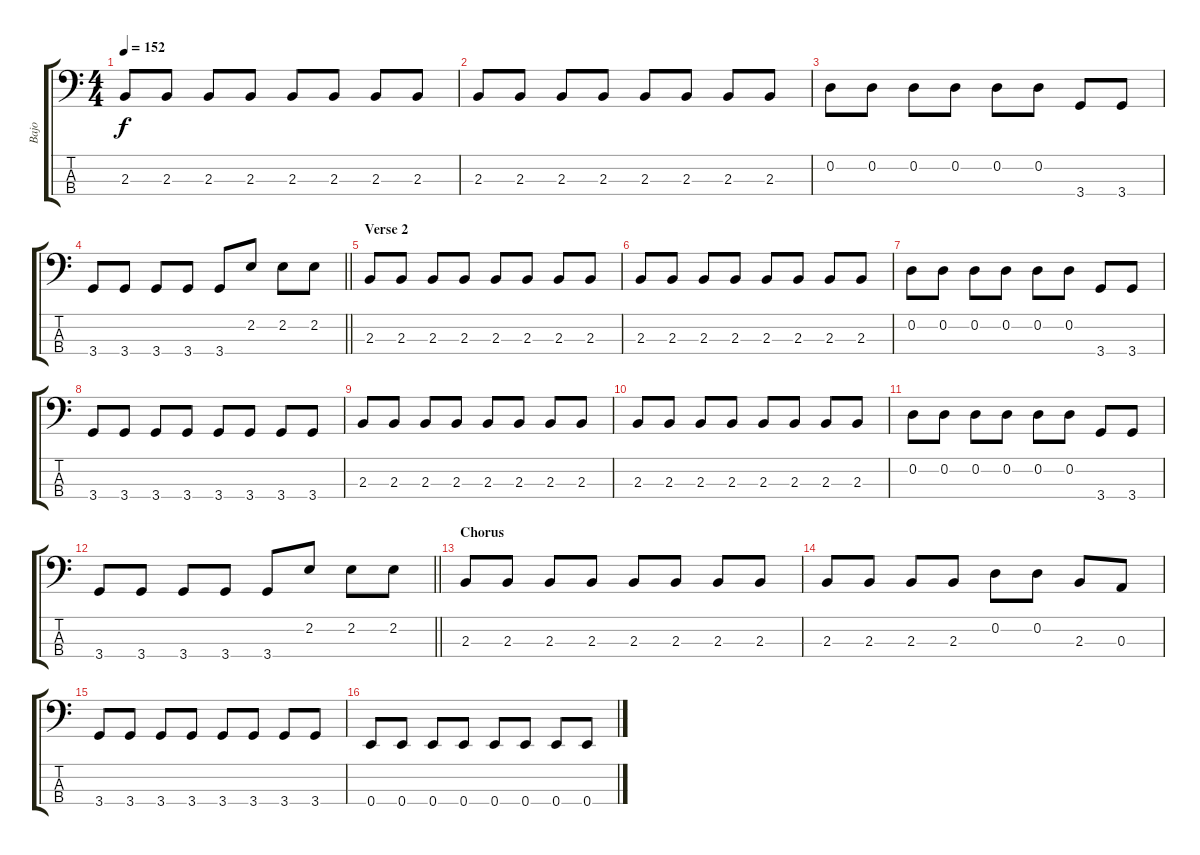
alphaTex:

\track ("Bajo" "Bajo") {instrument electricbasspick}
\staff {score tabs}
\tuning (G2 D2 A1 E1) {hide}
\ts (4 4)
\tempo 152
\clef f4
\ks c
2.3.8{dy f} 2.3.8 2.3.8 2.3.8 2.3.8 2.3.8 2.3.8 2.3.8 |
2.3.8 2.3.8 2.3.8 2.3.8 2.3.8 2.3.8 2.3.8 2.3.8 |
0.2.8 0.2.8 0.2.8 0.2.8 0.2.8 0.2.8 3.4.8 3.4.8 |
\barLineRight lightlight
3.4.8 3.4.8 3.4.8 3.4.8 3.4.8 2.2.8 2.2.8 2.2.8 |
\section ("" "Verse 2")
2.3.8 2.3.8 2.3.8 2.3.8 2.3.8 2.3.8 2.3.8 2.3.8 |
2.3.8 2.3.8 2.3.8 2.3.8 2.3.8 2.3.8 2.3.8 2.3.8 |
0.2.8 0.2.8 0.2.8 0.2.8 0.2.8 0.2.8 3.4.8 3.4.8 |
3.4.8 3.4.8 3.4.8 3.4.8 3.4.8 3.4.8 3.4.8 3.4.8 |
2.3.8 2.3.8 2.3.8 2.3.8 2.3.8 2.3.8 2.3.8 2.3.8 |
2.3.8 2.3.8 2.3.8 2.3.8 2.3.8 2.3.8 2.3.8 2.3.8 |
0.2.8 0.2.8 0.2.8 0.2.8 0.2.8 0.2.8 3.4.8 3.4.8 |
\barLineRight lightlight
3.4.8 3.4.8 3.4.8 3.4.8 3.4.8 2.2.8 2.2.8 2.2.8 |
\section ("" "Chorus")
2.3.8 2.3.8 2.3.8 2.3.8 2.3.8 2.3.8 2.3.8 2.3.8 |
2.3.8 2.3.8 2.3.8 2.3.8 0.2.8 0.2.8 2.3.8 0.3.8 |
3.4.8 3.4.8 3.4.8 3.4.8 3.4.8 3.4.8 3.4.8 3.4.8 |
0.4.8 0.4.8 0.4.8 0.4.8 0.4.8 0.4.8 0.4.8 0.4.8
